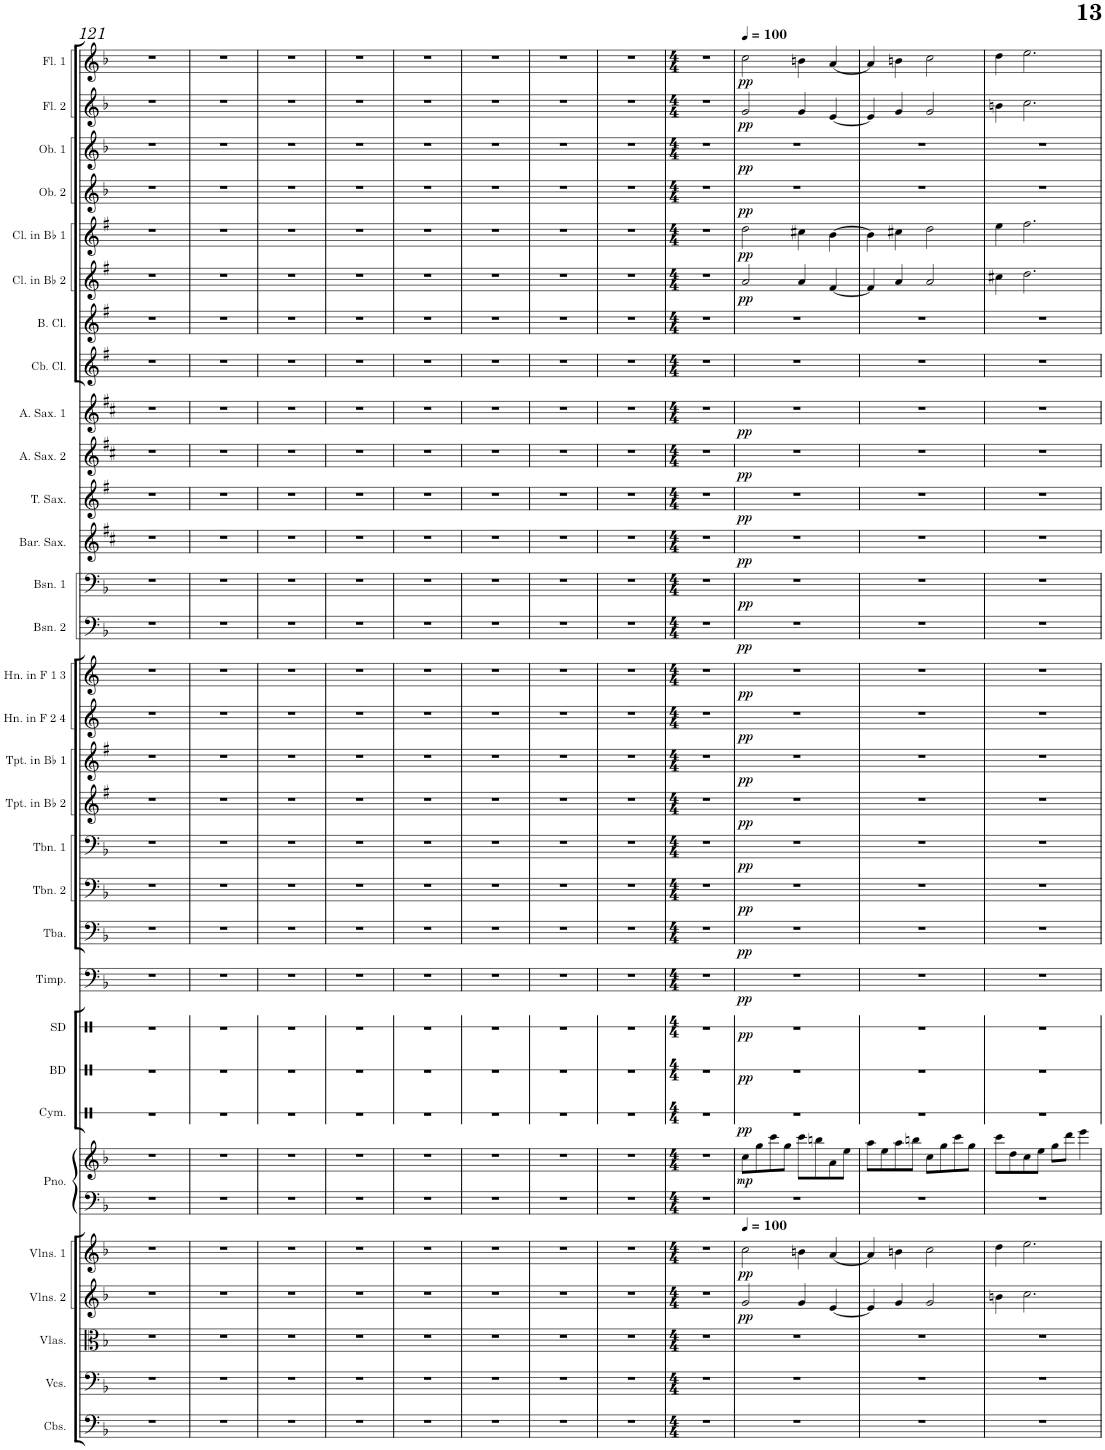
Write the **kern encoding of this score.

**kern	**kern	**kern	**kern	**dynam	**kern	**dynam	**kern	**kern	**dynam	**kern	**dynam	**kern	**dynam	**kern	**dynam	**kern	**dynam	**kern	**dynam	**kern	**dynam	**kern	**dynam	**kern	**dynam	**kern	**dynam	**kern	**dynam	**kern	**dynam	**kern	**dynam	**kern	**dynam	**kern	**dynam	**kern	**dynam	**kern	**dynam	**kern	**dynam	**kern	**kern	**kern	**dynam	**kern	**dynam	**kern	**dynam	**kern	**dynam	**kern	**dynam	**kern	**dynam
*part31	*part30	*part29	*part28	*part28	*part27	*part27	*part26	*part26	*part26	*part25	*part25	*part24	*part24	*part23	*part23	*part22	*part22	*part21	*part21	*part20	*part20	*part19	*part19	*part18	*part18	*part17	*part17	*part16	*part16	*part15	*part15	*part14	*part14	*part13	*part13	*part12	*part12	*part11	*part11	*part10	*part10	*part9	*part9	*part8	*part7	*part6	*part6	*part5	*part5	*part4	*part4	*part3	*part3	*part2	*part2	*part1	*part1
*staff32	*staff31	*staff30	*staff29	*staff29	*staff28	*staff28	*staff27	*staff26	*staff26/27	*staff25	*staff25	*staff24	*staff24	*staff23	*staff23	*staff22	*staff22	*staff21	*staff21	*staff20	*staff20	*staff19	*staff19	*staff18	*staff18	*staff17	*staff17	*staff16	*staff16	*staff15	*staff15	*staff14	*staff14	*staff13	*staff13	*staff12	*staff12	*staff11	*staff11	*staff10	*staff10	*staff9	*staff9	*staff8	*staff7	*staff6	*staff6	*staff5	*staff5	*staff4	*staff4	*staff3	*staff3	*staff2	*staff2	*staff1	*staff1
*I"Contrabasses	*I"Violoncellos	*I"Violas	*I"Violins 2	*	*I"Violins 1	*	*I"Grand Piano	*	*	*I"Cymbals	*	*I"Bass Drum	*	*I"Snare Drum	*	*I"Timpani	*	*I"Tuba	*	*I"Trombone 2	*	*I"Trombone 1	*	*I"Trumpet in Bb 2	*	*I"Trumpet in Bb 1	*	*I"Horn in F 2 &amp; 4	*	*I"Horn in F 1 &amp; 3	*	*I"Bassoon 2	*	*I"Bassoon 1	*	*I"Baritone Saxophone	*	*I"Tenor Saxophone	*	*I"Alto Saxophone 2	*	*I"Alto Saxophone 1	*	*I"Contrabass Clarinet	*I"Bass Clarinet	*I"Clarinet in Bb 2	*	*I"Clarinet in Bb 1	*	*I"Oboe 2	*	*I"Oboe 1	*	*I"Flute 2	*	*I"Flute 1	*
*I'Cbs.	*I'Vcs.	*I'Vlas.	*I'Vlns. 2	*	*I'Vlns. 1	*	*I'Pno.	*	*	*I'Cym.	*	*I'BD	*	*I'SD	*	*I'Timp.	*	*I'Tba.	*	*I'Tbn. 2	*	*I'Tbn. 1	*	*I'Tpt. in Bb 2	*	*I'Tpt. in Bb 1	*	*I'Hn. in F 2 4	*	*I'Hn. in F 1 3	*	*I'Bsn. 2	*	*I'Bsn. 1	*	*I'Bar. Sax.	*	*I'T. Sax.	*	*I'A. Sax. 2	*	*I'A. Sax. 1	*	*I'Cb. Cl.	*I'B. Cl.	*I'Cl. in Bb 2	*	*I'Cl. in Bb 1	*	*I'Ob. 2	*	*I'Ob. 1	*	*I'Fl. 2	*	*I'Fl. 1	*
!!LO:PB:g=z
*clefF4	*clefF4	*clefC3	*clefG2	*	*clefG2	*	*clefF4	*clefG2	*	*clefX	*	*clefX	*	*clefX	*	*clefF4	*	*clefF4	*	*clefF4	*	*clefF4	*	*clefG2	*	*clefG2	*	*clefG2	*	*clefG2	*	*clefF4	*	*clefF4	*	*clefG2	*	*clefG2	*	*clefG2	*	*clefG2	*	*clefG2	*clefG2	*clefG2	*	*clefG2	*	*clefG2	*	*clefG2	*	*clefG2	*	*clefG2	*
*Trd7c12	*	*	*	*	*	*	*	*	*	*	*	*	*	*	*	*	*	*	*	*	*	*	*	*Trd1c2	*	*Trd1c2	*	*Trd4c7	*	*Trd4c7	*	*	*	*	*	*Trd12c21	*	*Trd8c14	*	*Trd5c9	*	*Trd5c9	*	*Trd15c26	*Trd8c14	*Trd1c2	*	*Trd1c2	*	*	*	*	*	*	*	*	*
*k[b-]	*k[b-]	*k[b-]	*k[b-]	*	*k[b-]	*	*k[b-]	*k[b-]	*	*k[]	*	*k[]	*	*k[]	*	*k[b-]	*	*k[b-]	*	*k[b-]	*	*k[b-]	*	*k[f#]	*	*k[f#]	*	*k[]	*	*k[]	*	*k[b-]	*	*k[b-]	*	*k[f#c#]	*	*k[f#]	*	*k[f#c#]	*	*k[f#c#]	*	*k[f#]	*k[f#]	*k[f#]	*	*k[f#]	*	*k[b-]	*	*k[b-]	*	*k[b-]	*	*k[b-]	*
*M12/8	*M12/8	*M12/8	*M12/8	*	*M12/8	*	*M12/8	*M12/8	*	*M12/8	*	*M12/8	*	*M12/8	*	*M12/8	*	*M12/8	*	*M12/8	*	*M12/8	*	*M12/8	*	*M12/8	*	*M12/8	*	*M12/8	*	*M12/8	*	*M12/8	*	*M12/8	*	*M12/8	*	*M12/8	*	*M12/8	*	*M12/8	*M12/8	*M12/8	*	*M12/8	*	*M12/8	*	*M12/8	*	*M12/8	*	*M12/8	*
=121	=121	=121	=121	=121	=121	=121	=121	=121	=121	=121	=121	=121	=121	=121	=121	=121	=121	=121	=121	=121	=121	=121	=121	=121	=121	=121	=121	=121	=121	=121	=121	=121	=121	=121	=121	=121	=121	=121	=121	=121	=121	=121	=121	=121	=121	=121	=121	=121	=121	=121	=121	=121	=121	=121	=121	=121	=121
1.r	1.r	1.r	1.r	.	1.r	.	1.r	1.r	.	1.r	.	1.r	.	1.r	.	1.r	.	1.r	.	1.r	.	1.r	.	1.r	.	1.r	.	1.r	.	1.r	.	1.r	.	1.r	.	1.r	.	1.r	.	1.r	.	1.r	.	1.r	1.r	1.r	.	1.r	.	1.r	.	1.r	.	1.r	.	1.r	.
=122	=122	=122	=122	=122	=122	=122	=122	=122	=122	=122	=122	=122	=122	=122	=122	=122	=122	=122	=122	=122	=122	=122	=122	=122	=122	=122	=122	=122	=122	=122	=122	=122	=122	=122	=122	=122	=122	=122	=122	=122	=122	=122	=122	=122	=122	=122	=122	=122	=122	=122	=122	=122	=122	=122	=122	=122	=122
1.r	1.r	1.r	1.r	.	1.r	.	1.r	1.r	.	1.r	.	1.r	.	1.r	.	1.r	.	1.r	.	1.r	.	1.r	.	1.r	.	1.r	.	1.r	.	1.r	.	1.r	.	1.r	.	1.r	.	1.r	.	1.r	.	1.r	.	1.r	1.r	1.r	.	1.r	.	1.r	.	1.r	.	1.r	.	1.r	.
=123	=123	=123	=123	=123	=123	=123	=123	=123	=123	=123	=123	=123	=123	=123	=123	=123	=123	=123	=123	=123	=123	=123	=123	=123	=123	=123	=123	=123	=123	=123	=123	=123	=123	=123	=123	=123	=123	=123	=123	=123	=123	=123	=123	=123	=123	=123	=123	=123	=123	=123	=123	=123	=123	=123	=123	=123	=123
1.r	1.r	1.r	1.r	.	1.r	.	1.r	1.r	.	1.r	.	1.r	.	1.r	.	1.r	.	1.r	.	1.r	.	1.r	.	1.r	.	1.r	.	1.r	.	1.r	.	1.r	.	1.r	.	1.r	.	1.r	.	1.r	.	1.r	.	1.r	1.r	1.r	.	1.r	.	1.r	.	1.r	.	1.r	.	1.r	.
=124	=124	=124	=124	=124	=124	=124	=124	=124	=124	=124	=124	=124	=124	=124	=124	=124	=124	=124	=124	=124	=124	=124	=124	=124	=124	=124	=124	=124	=124	=124	=124	=124	=124	=124	=124	=124	=124	=124	=124	=124	=124	=124	=124	=124	=124	=124	=124	=124	=124	=124	=124	=124	=124	=124	=124	=124	=124
1.r	1.r	1.r	1.r	.	1.r	.	1.r	1.r	.	1.r	.	1.r	.	1.r	.	1.r	.	1.r	.	1.r	.	1.r	.	1.r	.	1.r	.	1.r	.	1.r	.	1.r	.	1.r	.	1.r	.	1.r	.	1.r	.	1.r	.	1.r	1.r	1.r	.	1.r	.	1.r	.	1.r	.	1.r	.	1.r	.
=125	=125	=125	=125	=125	=125	=125	=125	=125	=125	=125	=125	=125	=125	=125	=125	=125	=125	=125	=125	=125	=125	=125	=125	=125	=125	=125	=125	=125	=125	=125	=125	=125	=125	=125	=125	=125	=125	=125	=125	=125	=125	=125	=125	=125	=125	=125	=125	=125	=125	=125	=125	=125	=125	=125	=125	=125	=125
1.r	1.r	1.r	1.r	.	1.r	.	1.r	1.r	.	1.r	.	1.r	.	1.r	.	1.r	.	1.r	.	1.r	.	1.r	.	1.r	.	1.r	.	1.r	.	1.r	.	1.r	.	1.r	.	1.r	.	1.r	.	1.r	.	1.r	.	1.r	1.r	1.r	.	1.r	.	1.r	.	1.r	.	1.r	.	1.r	.
=126	=126	=126	=126	=126	=126	=126	=126	=126	=126	=126	=126	=126	=126	=126	=126	=126	=126	=126	=126	=126	=126	=126	=126	=126	=126	=126	=126	=126	=126	=126	=126	=126	=126	=126	=126	=126	=126	=126	=126	=126	=126	=126	=126	=126	=126	=126	=126	=126	=126	=126	=126	=126	=126	=126	=126	=126	=126
1.r	1.r	1.r	1.r	.	1.r	.	1.r	1.r	.	1.r	.	1.r	.	1.r	.	1.r	.	1.r	.	1.r	.	1.r	.	1.r	.	1.r	.	1.r	.	1.r	.	1.r	.	1.r	.	1.r	.	1.r	.	1.r	.	1.r	.	1.r	1.r	1.r	.	1.r	.	1.r	.	1.r	.	1.r	.	1.r	.
=127	=127	=127	=127	=127	=127	=127	=127	=127	=127	=127	=127	=127	=127	=127	=127	=127	=127	=127	=127	=127	=127	=127	=127	=127	=127	=127	=127	=127	=127	=127	=127	=127	=127	=127	=127	=127	=127	=127	=127	=127	=127	=127	=127	=127	=127	=127	=127	=127	=127	=127	=127	=127	=127	=127	=127	=127	=127
1.r	1.r	1.r	1.r	.	1.r	.	1.r	1.r	.	1.r	.	1.r	.	1.r	.	1.r	.	1.r	.	1.r	.	1.r	.	1.r	.	1.r	.	1.r	.	1.r	.	1.r	.	1.r	.	1.r	.	1.r	.	1.r	.	1.r	.	1.r	1.r	1.r	.	1.r	.	1.r	.	1.r	.	1.r	.	1.r	.
=128	=128	=128	=128	=128	=128	=128	=128	=128	=128	=128	=128	=128	=128	=128	=128	=128	=128	=128	=128	=128	=128	=128	=128	=128	=128	=128	=128	=128	=128	=128	=128	=128	=128	=128	=128	=128	=128	=128	=128	=128	=128	=128	=128	=128	=128	=128	=128	=128	=128	=128	=128	=128	=128	=128	=128	=128	=128
1.r	1.r	1.r	1.r	.	1.r	.	1.r	1.r	.	1.r	.	1.r	.	1.r	.	1.r	.	1.r	.	1.r	.	1.r	.	1.r	.	1.r	.	1.r	.	1.r	.	1.r	.	1.r	.	1.r	.	1.r	.	1.r	.	1.r	.	1.r	1.r	1.r	.	1.r	.	1.r	.	1.r	.	1.r	.	1.r	.
=129	=129	=129	=129	=129	=129	=129	=129	=129	=129	=129	=129	=129	=129	=129	=129	=129	=129	=129	=129	=129	=129	=129	=129	=129	=129	=129	=129	=129	=129	=129	=129	=129	=129	=129	=129	=129	=129	=129	=129	=129	=129	=129	=129	=129	=129	=129	=129	=129	=129	=129	=129	=129	=129	=129	=129	=129	=129
*M4/4	*M4/4	*M4/4	*M4/4	*	*M4/4	*	*M4/4	*M4/4	*	*M4/4	*	*M4/4	*	*M4/4	*	*M4/4	*	*M4/4	*	*M4/4	*	*M4/4	*	*M4/4	*	*M4/4	*	*M4/4	*	*M4/4	*	*M4/4	*	*M4/4	*	*M4/4	*	*M4/4	*	*M4/4	*	*M4/4	*	*M4/4	*M4/4	*M4/4	*	*M4/4	*	*M4/4	*	*M4/4	*	*M4/4	*	*M4/4	*
1r	1r	1r	1r	.	1r	.	1r	1r	.	1r	.	1r	.	1r	.	1r	.	1r	.	1r	.	1r	.	1r	.	1r	.	1r	.	1r	.	1r	.	1r	.	1r	.	1r	.	1r	.	1r	.	1r	1r	1r	.	1r	.	1r	.	1r	.	1r	.	1r	.
=130	=130	=130	=130	=130	=130	=130	=130	=130	=130	=130	=130	=130	=130	=130	=130	=130	=130	=130	=130	=130	=130	=130	=130	=130	=130	=130	=130	=130	=130	=130	=130	=130	=130	=130	=130	=130	=130	=130	=130	=130	=130	=130	=130	=130	=130	=130	=130	=130	=130	=130	=130	=130	=130	=130	=130	=130	=130
*	*	*	*	*	*MM100	*	*	*	*	*	*	*	*	*	*	*	*	*	*	*	*	*	*	*	*	*	*	*	*	*	*	*	*	*	*	*	*	*	*	*	*	*	*	*	*	*	*	*	*	*	*	*	*	*	*	*MM100	*
!	!	!	!	!LO:DY:b	!	!LO:DY:b	!	!	!LO:DY:b	!	!LO:DY:b	!	!LO:DY:b	!	!LO:DY:b	!	!LO:DY:b	!	!LO:DY:b	!	!LO:DY:b	!	!LO:DY:b	!	!LO:DY:b	!	!LO:DY:b	!	!LO:DY:b	!	!LO:DY:b	!	!LO:DY:b	!	!LO:DY:b	!	!LO:DY:b	!	!LO:DY:b	!	!LO:DY:b	!	!LO:DY:b	!	!	!	!LO:DY:b	!	!LO:DY:b	!	!LO:DY:b	!	!LO:DY:b	!	!LO:DY:b	!	!LO:DY:b
1r	1r	1r	2g/	pp	2cc\	pp	1r	8cc\L	mp	1r	pp	1r	pp	1r	pp	1r	pp	1r	pp	1r	pp	1r	pp	1r	pp	1r	pp	1r	pp	1r	pp	1r	pp	1r	pp	1r	pp	1r	pp	1r	pp	1r	pp	1r	1r	2a/	pp	2dd\	pp	1r	pp	1r	pp	2g/	pp	2cc\	pp
.	.	.	.	.	.	.	.	8gg\	.	.	.	.	.	.	.	.	.	.	.	.	.	.	.	.	.	.	.	.	.	.	.	.	.	.	.	.	.	.	.	.	.	.	.	.	.	.	.	.	.	.	.	.	.	.	.	.	.
.	.	.	.	.	.	.	.	8ccc\	.	.	.	.	.	.	.	.	.	.	.	.	.	.	.	.	.	.	.	.	.	.	.	.	.	.	.	.	.	.	.	.	.	.	.	.	.	.	.	.	.	.	.	.	.	.	.	.	.
.	.	.	.	.	.	.	.	8gg\J	.	.	.	.	.	.	.	.	.	.	.	.	.	.	.	.	.	.	.	.	.	.	.	.	.	.	.	.	.	.	.	.	.	.	.	.	.	.	.	.	.	.	.	.	.	.	.	.	.
.	.	.	4g/	.	4bn\	.	.	8ccc\L	.	.	.	.	.	.	.	.	.	.	.	.	.	.	.	.	.	.	.	.	.	.	.	.	.	.	.	.	.	.	.	.	.	.	.	.	.	4a/	.	4cc#X\	.	.	.	.	.	4g/	.	4bn\	.
.	.	.	.	.	.	.	.	8bbn\	.	.	.	.	.	.	.	.	.	.	.	.	.	.	.	.	.	.	.	.	.	.	.	.	.	.	.	.	.	.	.	.	.	.	.	.	.	.	.	.	.	.	.	.	.	.	.	.	.
.	.	.	[4e/	.	[4a/	.	.	8a\	.	.	.	.	.	.	.	.	.	.	.	.	.	.	.	.	.	.	.	.	.	.	.	.	.	.	.	.	.	.	.	.	.	.	.	.	.	[4f#/	.	[4b\	.	.	.	.	.	[4e/	.	[4a/	.
.	.	.	.	.	.	.	.	8ee\J	.	.	.	.	.	.	.	.	.	.	.	.	.	.	.	.	.	.	.	.	.	.	.	.	.	.	.	.	.	.	.	.	.	.	.	.	.	.	.	.	.	.	.	.	.	.	.	.	.
=131	=131	=131	=131	=131	=131	=131	=131	=131	=131	=131	=131	=131	=131	=131	=131	=131	=131	=131	=131	=131	=131	=131	=131	=131	=131	=131	=131	=131	=131	=131	=131	=131	=131	=131	=131	=131	=131	=131	=131	=131	=131	=131	=131	=131	=131	=131	=131	=131	=131	=131	=131	=131	=131	=131	=131	=131	=131
1r	1r	1r	4e/]	.	4a/]	.	1r	8aa\L	.	1r	.	1r	.	1r	.	1r	.	1r	.	1r	.	1r	.	1r	.	1r	.	1r	.	1r	.	1r	.	1r	.	1r	.	1r	.	1r	.	1r	.	1r	1r	4f#/]	.	4b\]	.	1r	.	1r	.	4e/]	.	4a/]	.
.	.	.	.	.	.	.	.	8ee\	.	.	.	.	.	.	.	.	.	.	.	.	.	.	.	.	.	.	.	.	.	.	.	.	.	.	.	.	.	.	.	.	.	.	.	.	.	.	.	.	.	.	.	.	.	.	.	.	.
.	.	.	4g/	.	4bn\	.	.	8aa\	.	.	.	.	.	.	.	.	.	.	.	.	.	.	.	.	.	.	.	.	.	.	.	.	.	.	.	.	.	.	.	.	.	.	.	.	.	4a/	.	4cc#X\	.	.	.	.	.	4g/	.	4bn\	.
.	.	.	.	.	.	.	.	8bbn\J	.	.	.	.	.	.	.	.	.	.	.	.	.	.	.	.	.	.	.	.	.	.	.	.	.	.	.	.	.	.	.	.	.	.	.	.	.	.	.	.	.	.	.	.	.	.	.	.	.
.	.	.	2g/	.	2cc\	.	.	8cc\L	.	.	.	.	.	.	.	.	.	.	.	.	.	.	.	.	.	.	.	.	.	.	.	.	.	.	.	.	.	.	.	.	.	.	.	.	.	2a/	.	2dd\	.	.	.	.	.	2g/	.	2cc\	.
.	.	.	.	.	.	.	.	8gg\	.	.	.	.	.	.	.	.	.	.	.	.	.	.	.	.	.	.	.	.	.	.	.	.	.	.	.	.	.	.	.	.	.	.	.	.	.	.	.	.	.	.	.	.	.	.	.	.	.
.	.	.	.	.	.	.	.	8ccc\	.	.	.	.	.	.	.	.	.	.	.	.	.	.	.	.	.	.	.	.	.	.	.	.	.	.	.	.	.	.	.	.	.	.	.	.	.	.	.	.	.	.	.	.	.	.	.	.	.
.	.	.	.	.	.	.	.	8gg\J	.	.	.	.	.	.	.	.	.	.	.	.	.	.	.	.	.	.	.	.	.	.	.	.	.	.	.	.	.	.	.	.	.	.	.	.	.	.	.	.	.	.	.	.	.	.	.	.	.
=132	=132	=132	=132	=132	=132	=132	=132	=132	=132	=132	=132	=132	=132	=132	=132	=132	=132	=132	=132	=132	=132	=132	=132	=132	=132	=132	=132	=132	=132	=132	=132	=132	=132	=132	=132	=132	=132	=132	=132	=132	=132	=132	=132	=132	=132	=132	=132	=132	=132	=132	=132	=132	=132	=132	=132	=132	=132
1r	1r	1r	4bn\	.	4dd\	.	1r	8ccc\L	.	1r	.	1r	.	1r	.	1r	.	1r	.	1r	.	1r	.	1r	.	1r	.	1r	.	1r	.	1r	.	1r	.	1r	.	1r	.	1r	.	1r	.	1r	1r	4cc#X\	.	4ee\	.	1r	.	1r	.	4bn\	.	4dd\	.
.	.	.	.	.	.	.	.	8dd\	.	.	.	.	.	.	.	.	.	.	.	.	.	.	.	.	.	.	.	.	.	.	.	.	.	.	.	.	.	.	.	.	.	.	.	.	.	.	.	.	.	.	.	.	.	.	.	.	.
.	.	.	2.cc\	.	2.ee\	.	.	8cc\	.	.	.	.	.	.	.	.	.	.	.	.	.	.	.	.	.	.	.	.	.	.	.	.	.	.	.	.	.	.	.	.	.	.	.	.	.	2.dd\	.	2.ff#\	.	.	.	.	.	2.cc\	.	2.ee\	.
.	.	.	.	.	.	.	.	8ee\J	.	.	.	.	.	.	.	.	.	.	.	.	.	.	.	.	.	.	.	.	.	.	.	.	.	.	.	.	.	.	.	.	.	.	.	.	.	.	.	.	.	.	.	.	.	.	.	.	.
.	.	.	.	.	.	.	.	8gg\L	.	.	.	.	.	.	.	.	.	.	.	.	.	.	.	.	.	.	.	.	.	.	.	.	.	.	.	.	.	.	.	.	.	.	.	.	.	.	.	.	.	.	.	.	.	.	.	.	.
.	.	.	.	.	.	.	.	8ddd\J	.	.	.	.	.	.	.	.	.	.	.	.	.	.	.	.	.	.	.	.	.	.	.	.	.	.	.	.	.	.	.	.	.	.	.	.	.	.	.	.	.	.	.	.	.	.	.	.	.
.	.	.	.	.	.	.	.	4eee\	.	.	.	.	.	.	.	.	.	.	.	.	.	.	.	.	.	.	.	.	.	.	.	.	.	.	.	.	.	.	.	.	.	.	.	.	.	.	.	.	.	.	.	.	.	.	.	.	.
=	=	=	=	=	=	=	=	=	=	=	=	=	=	=	=	=	=	=	=	=	=	=	=	=	=	=	=	=	=	=	=	=	=	=	=	=	=	=	=	=	=	=	=	=	=	=	=	=	=	=	=	=	=	=	=	=	=
*-	*-	*-	*-	*-	*-	*-	*-	*-	*-	*-	*-	*-	*-	*-	*-	*-	*-	*-	*-	*-	*-	*-	*-	*-	*-	*-	*-	*-	*-	*-	*-	*-	*-	*-	*-	*-	*-	*-	*-	*-	*-	*-	*-	*-	*-	*-	*-	*-	*-	*-	*-	*-	*-	*-	*-	*-	*-
